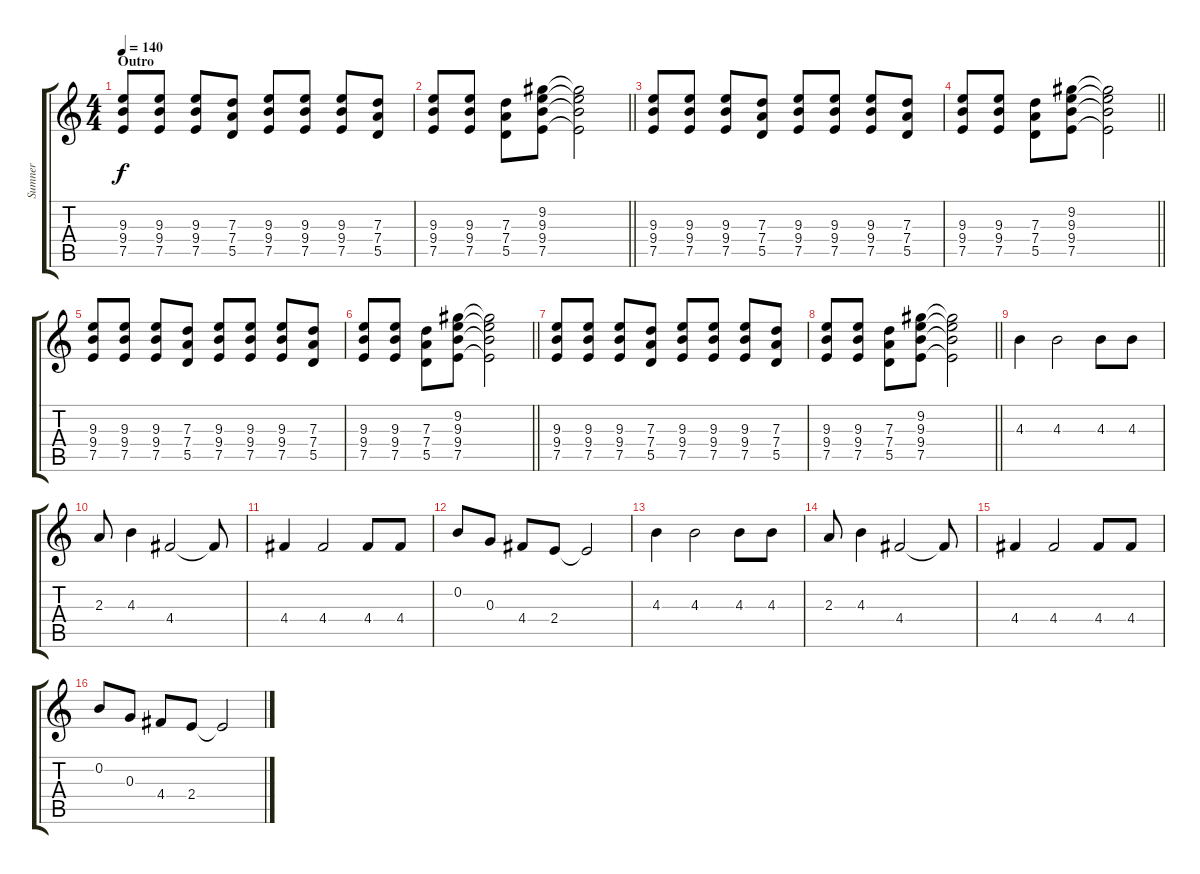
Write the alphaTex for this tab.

\track ("Sumner" "Sumner") {instrument overdrivenguitar}
\staff {score tabs}
\tuning (E4 B3 G3 D3 A2 E2) {hide}
\ts (4 4)
\section ("" "Outro")
\tempo 140
\clef g2
\ks c
(9.3 9.4 7.5).8{dy f} (9.3 9.4 7.5).8 (9.3 9.4 7.5).8 (7.3 7.4 5.5).8 (9.3 9.4 7.5).8 (9.3 9.4 7.5).8 (9.3 9.4 7.5).8 (7.3 7.4 5.5).8 |
\barLineRight lightlight
(9.3 9.4 7.5).8 (9.3 9.4 7.5).8 (7.3 7.4 5.5).8 (9.2 9.3 9.4 7.5).8 (9.2{t} 9.3{t} 9.4{t} 7.5{t}).2 |
(9.3 9.4 7.5).8 (9.3 9.4 7.5).8 (9.3 9.4 7.5).8 (7.3 7.4 5.5).8 (9.3 9.4 7.5).8 (9.3 9.4 7.5).8 (9.3 9.4 7.5).8 (7.3 7.4 5.5).8 |
\barLineRight lightlight
(9.3 9.4 7.5).8 (9.3 9.4 7.5).8 (7.3 7.4 5.5).8 (9.2 9.3 9.4 7.5).8 (9.2{t} 9.3{t} 9.4{t} 7.5{t}).2 |
(9.3 9.4 7.5).8 (9.3 9.4 7.5).8 (9.3 9.4 7.5).8 (7.3 7.4 5.5).8 (9.3 9.4 7.5).8 (9.3 9.4 7.5).8 (9.3 9.4 7.5).8 (7.3 7.4 5.5).8 |
\barLineRight lightlight
(9.3 9.4 7.5).8 (9.3 9.4 7.5).8 (7.3 7.4 5.5).8 (9.2 9.3 9.4 7.5).8 (9.2{t} 9.3{t} 9.4{t} 7.5{t}).2 |
(9.3 9.4 7.5).8 (9.3 9.4 7.5).8 (9.3 9.4 7.5).8 (7.3 7.4 5.5).8 (9.3 9.4 7.5).8 (9.3 9.4 7.5).8 (9.3 9.4 7.5).8 (7.3 7.4 5.5).8 |
\barLineRight lightlight
(9.3 9.4 7.5).8 (9.3 9.4 7.5).8 (7.3 7.4 5.5).8 (9.2 9.3 9.4 7.5).8 (9.2{t} 9.3{t} 9.4{t} 7.5{t}).2 |
4.3.4 4.3.2 4.3.8 4.3.8 |
2.3.8 4.3.4 4.4.2 4.4{t}.8 |
4.4.4 4.4.2 4.4.8 4.4.8 |
0.2.8 0.3.8 4.4.8 2.4.8 2.4{t}.2 |
4.3.4 4.3.2 4.3.8 4.3.8 |
2.3.8 4.3.4 4.4.2 4.4{t}.8 |
4.4.4 4.4.2 4.4.8 4.4.8 |
0.2.8 0.3.8 4.4.8 2.4.8 2.4{t}.2
